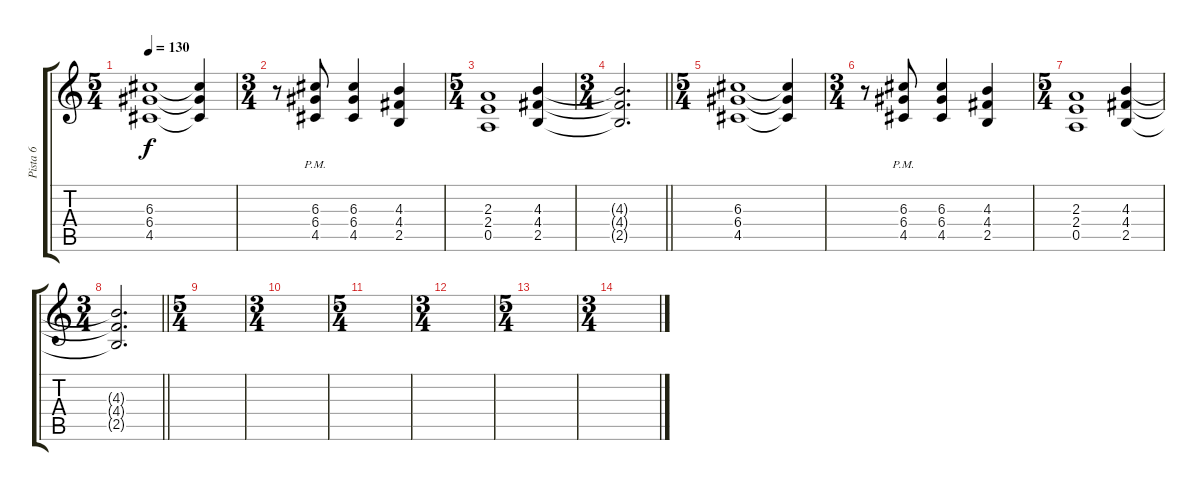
\track ("Pista 6" "Pista 6") {instrument overdrivenguitar}
\staff {score tabs}
\tuning (E4 B3 G3 D3 A2 E2) {hide}
\ts (5 4)
\tempo 130
\clef g2
\ks c
(6.3 6.4 4.5).1{dy f} (6.3{t} 6.4{t} 4.5{t}).4 |
\ts (3 4)
r.8 (6.3{pm} 6.4 4.5).8 (6.3 6.4 4.5).4 (4.3 4.4 2.5).4 |
\ts (5 4)
(2.3 2.4 0.5).1 (4.3 4.4 2.5).4 |
\ts (3 4)
\barLineRight lightlight
(4.3{t} 4.4{t} 2.5{t}).2{d} |
\ts (5 4)
(6.3 6.4 4.5).1 (6.3{t} 6.4{t} 4.5{t}).4 |
\ts (3 4)
r.8 (6.3{pm} 6.4 4.5).8 (6.3 6.4 4.5).4 (4.3 4.4 2.5).4 |
\ts (5 4)
(2.3 2.4 0.5).1 (4.3 4.4 2.5).4 |
\ts (3 4)
\barLineRight lightlight
(4.3{t} 4.4{t} 2.5{t}).2{d} |
\ts (5 4)
|
\ts (3 4)
|
\ts (5 4)
|
\ts (3 4)
|
\ts (5 4)
|
\ts (3 4)
